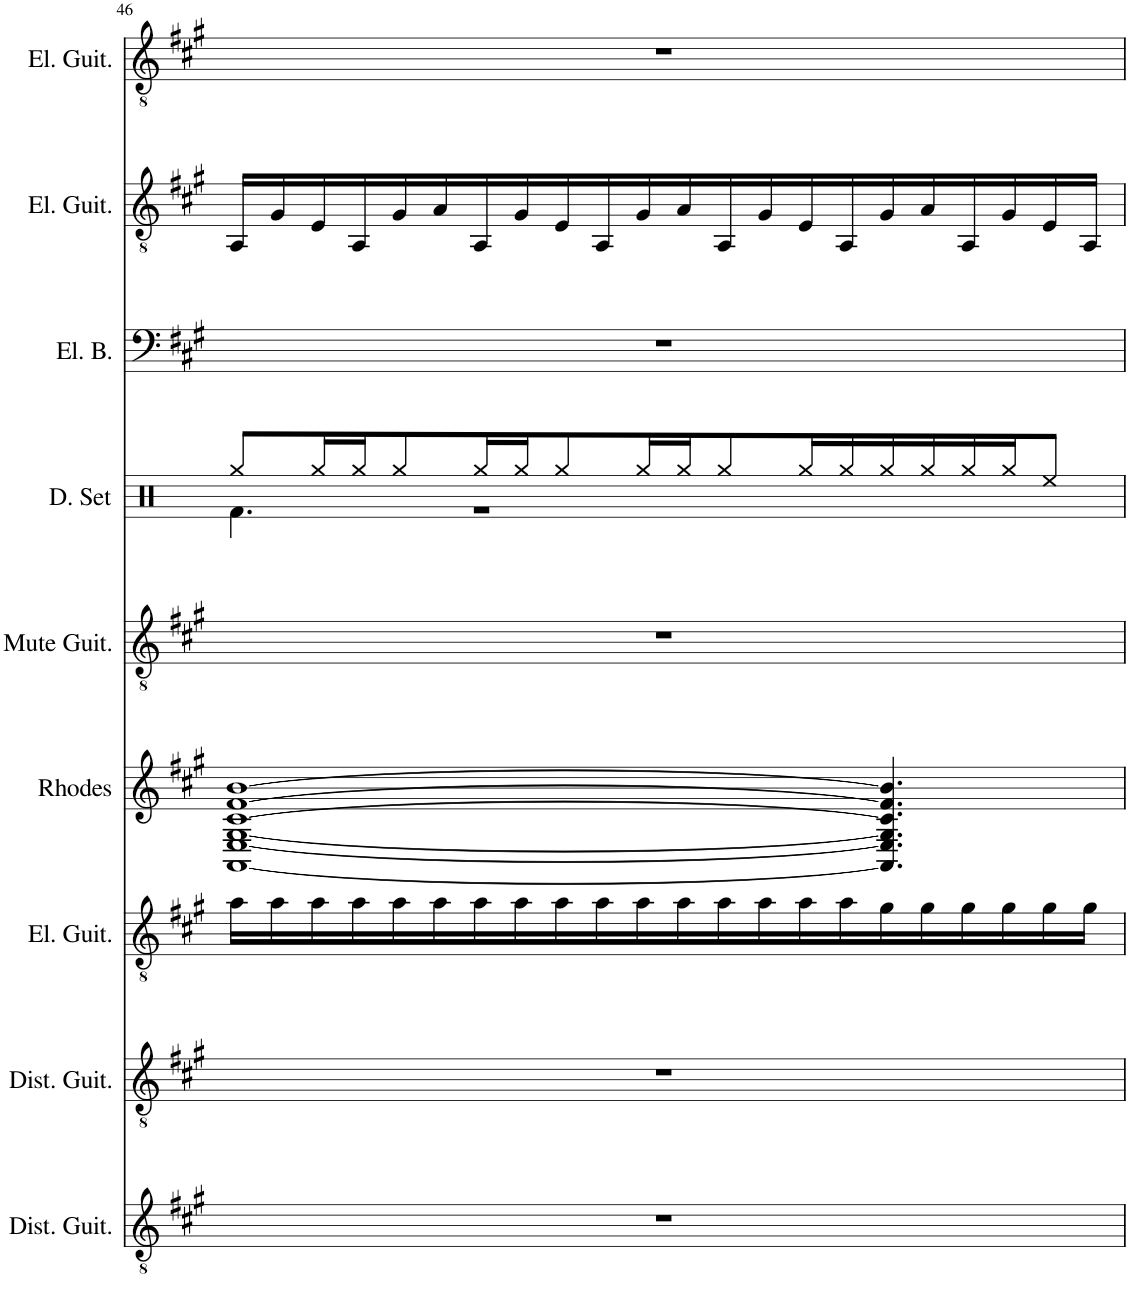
**kern	**kern	**kern	**kern	**kern	**kern	**kern	**kern	**kern
*part9	*part8	*part7	*part6	*part5	*part4	*part3	*part2	*part1
*staff9	*staff8	*staff7	*staff6	*staff5	*staff4	*staff3	*staff2	*staff1
*I"Distorted Guitar	*I"Distorted Guitar	*I"Electric Guitar	*I"Rhodes Piano	*I"Muted Guitar	*I"Drumset	*I"6-str. Electric Bass	*I"Electric Guitar	*I"Electric Guitar
*I'Dist. Guit.	*I'Dist. Guit.	*I'El. Guit.	*I'Rhodes	*I'Mute Guit.	*I'D. Set	*I'El. B.	*I'El. Guit.	*I'El. Guit.
!!LO:PB:g=z
*clefGv2	*clefGv2	*clefGv2	*clefG2	*clefGv2	*clefX	*clefF4	*clefGv2	*clefGv2
*	*	*	*	*	*	*Trd7c12	*	*
*k[f#c#g#]	*k[f#c#g#]	*k[f#c#g#]	*k[f#c#g#]	*k[f#c#g#]	*k[]	*k[f#c#g#]	*k[f#c#g#]	*k[f#c#g#]
*M11/8	*M11/8	*M11/8	*M11/8	*M11/8	*M11/8	*M11/8	*M11/8	*M11/8
=46	=46	=46	=46	=46	=46	=46	=46	=46
*	*	*	*	*	*^	*	*	*
8%11r	8%11r	16a\LL	[1AA [1E [1G# [1c# [1f# [1b	8%11r	8Rgg/L	4.Rf\	8%11r	16AA/LL	8%11r
.	.	16a\	.	.	.	.	.	16G#/	.
.	.	16a\	.	.	16Rgg/L	.	.	16E/	.
.	.	16a\	.	.	16Rgg/J	.	.	16AA/	.
.	.	16a\	.	.	8Rgg/	.	.	16G#/	.
.	.	16a\	.	.	.	.	.	16A/	.
.	.	16a\	.	.	16Rgg/L	1r	.	16AA/	.
.	.	16a\	.	.	16Rgg/J	.	.	16G#/	.
.	.	16a\	.	.	8Rgg/	.	.	16E/	.
.	.	16a\	.	.	.	.	.	16AA/	.
.	.	16a\	.	.	16Rgg/L	.	.	16G#/	.
.	.	16a\	.	.	16Rgg/J	.	.	16A/	.
.	.	16a\	.	.	8Rgg/	.	.	16AA/	.
.	.	16a\	.	.	.	.	.	16G#/	.
.	.	16a\	.	.	16Rgg/L	.	.	16E/	.
.	.	16a\	.	.	16Rgg/	.	.	16AA/	.
.	.	16g#\	4.AA/] 4.E/] 4.G#/] 4.c#/] 4.f#/] 4.b/]	.	16Rgg/	.	.	16G#/	.
.	.	16g#\	.	.	16Rgg/	.	.	16A/	.
.	.	16g#\	.	.	16Rgg/	.	.	16AA/	.
.	.	16g#\	.	.	16Rgg/J	.	.	16G#/	.
.	.	16g#\	.	.	8Ree/J	.	.	16E/	.
.	.	16g#\JJ	.	.	.	.	.	16AA/JJ	.
*	*	*	*	*	*v	*v	*	*	*
=	=	=	=	=	=	=	=	=
*-	*-	*-	*-	*-	*-	*-	*-	*-
